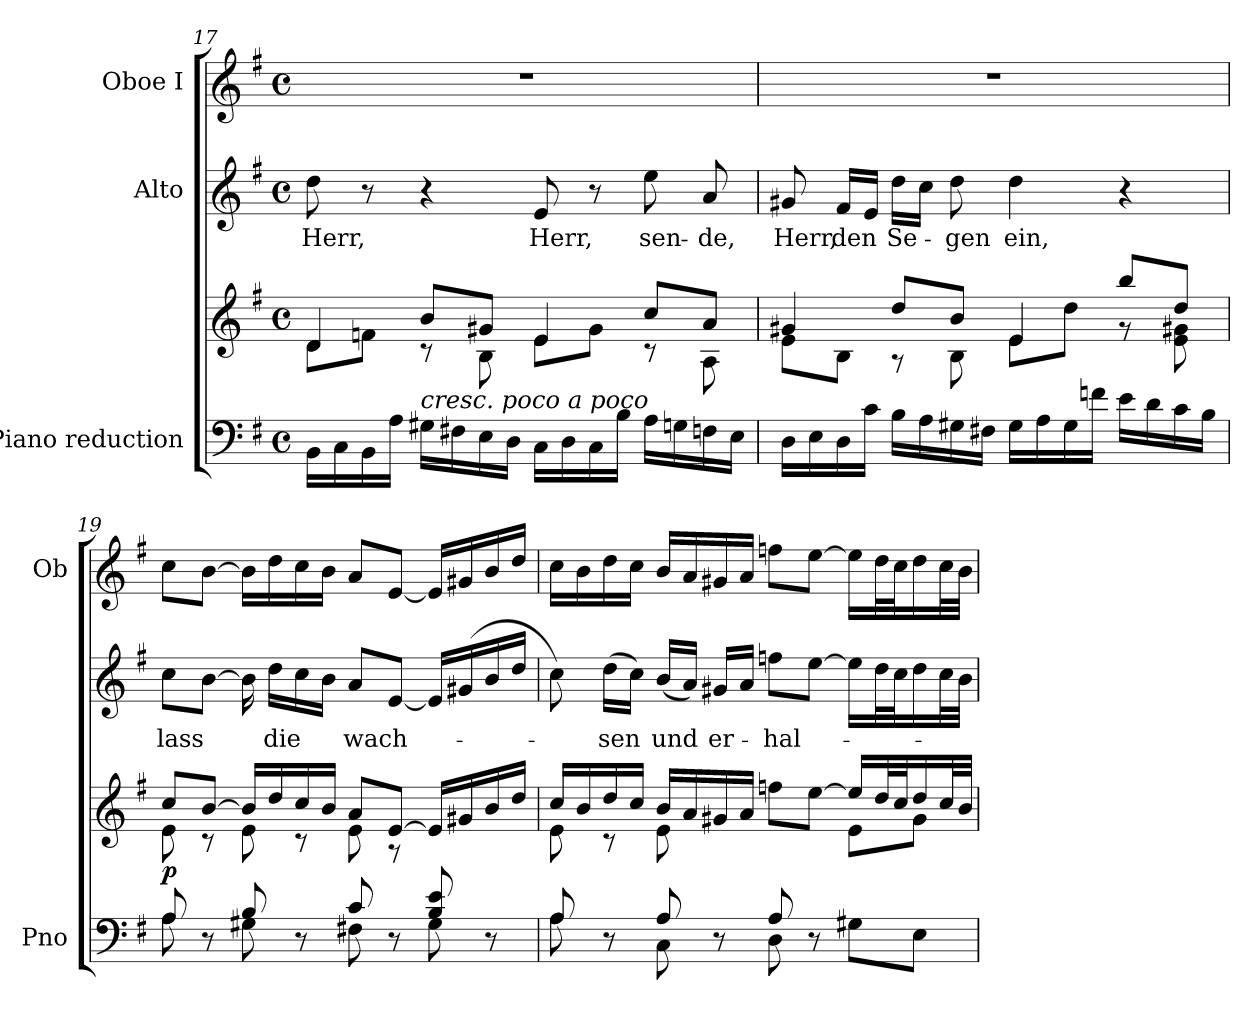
**kern	**kern	**dynam	**kern	**text	**kern
*part3	*part3	*part3	*part2	*part2	*part1
*staff4	*staff3	*staff3/4	*staff2	*staff2	*staff1
*I"Piano reduction	*	*	*I"Alto	*	*I"Oboe I
*I'Pno	*	*	*	*	*I'Ob
*clefF4	*clefG2	*	*clefG2	*	*clefG2
*k[f#]	*k[f#]	*	*k[f#]	*	*k[f#]
*M4/4	*M4/4	*	*M4/4	*	*M4/4
*met(c)	*met(c)	*	*met(c)	*	*met(c)
=17	=17	=17	=17	=17	=17
*	*^	*	*	*	*
!	!	!	!	!	!LO:LY:b	!
16BB\LL	4d/	8d\L	.	8dd\	Herr,	1r
16C\	.	.	.	.	.	.
16BB\	.	8fn\J	.	8r	.	.
16A\JJ	.	.	.	.	.	.
!	!LO:TX:b:i:t=cresc. poco a poco	!	!	!	!	!
16G#X\LL	8b/L	8r	.	4r	.	.
16F#X\	.	.	.	.	.	.
16E\	8g#X/J	8B\	.	.	.	.
16D\JJ	.	.	.	.	.	.
!	!	!	!	!	!LO:LY:b	!
16C\LL	4e/	8e\L	.	8e/	Herr,	.
16D\	.	.	.	.	.	.
16C\	.	8g#\J	.	8r	.	.
16B\JJ	.	.	.	.	.	.
!	!	!	!	!	!LO:LY:b	!
16A\LL	8cc/L	8r	.	8ee\	sen-	.
16Gn\	.	.	.	.	.	.
!	!	!	!	!	!LO:LY:b	!
16Fn\	8a/J	8A\	.	8a/	-de,	.
16E\JJ	.	.	.	.	.	.
=18	=18	=18	=18	=18	=18	=18
!	!	!	!	!	!LO:LY:b	!
16D\LL	4g#X/	8e\L	.	8g#X/	Herr,	1r
16E\	.	.	.	.	.	.
!	!	!	!	!	!LO:LY:b	!
16D\	.	8B\J	.	16f#/LL	den	.
16c\JJ	.	.	.	16e/JJ	.	.
!	!	!	!	!	!LO:LY:b	!
16B\LL	8dd/L	8r	.	16dd\LL	Se-	.
16A\	.	.	.	16cc\JJ	.	.
!	!	!	!	!	!LO:LY:b	!
16G#X\	8b/J	8B\	.	8dd\	-gen	.
16F#X\JJ	.	.	.	.	.	.
!	!	!	!	!	!LO:LY:b	!
16G#\LL	4e/	8e\L	.	4dd\	ein,	.
16A\	.	.	.	.	.	.
16G#\	.	8dd\J	.	.	.	.
16fn\JJ	.	.	.	.	.	.
16e\LL	8bb/L	8r	.	4r	.	.
16d\	.	.	.	.	.	.
16c\	8dd/J	8e\ 8g#X\	.	.	.	.
16B\JJ	.	.	.	.	.	.
!!LO:LB:g=z
=19	=19	=19	=19	=19	=19	=19
*^	*	*	*	*	*	*
!	!	!	!	!LO:DY:b	!	!LO:LY:b	!
8A/	8A\	8cc/L	8e\	p	8cc\L	lass	8cc\L
8r	8ryy	[8b/J	8r	.	[8b\J	.	[8b\J
8B/	8G#X\	16b/LL]	8e\	.	16b\]	.	16b\LL]
!	!	!	!	!	!	!LO:LY:b	!
.	.	16dd/	.	.	16dd\LL	die	16dd\
8r	8ryy	16cc/	8r	.	16cc\	.	16cc\
.	.	16b/JJ	.	.	16b\JJ	.	16b\JJ
!	!	!	!	!	!	!LO:LY:b	!
8c/	8F#X\	8a/L	8e\	.	8a/L	wach-	8a/L
8r	8ryy	[8e/J	8r	.	[8e/J	.	[8e/J
8B/ 8e/	8G#\	16e/LL]	4ryy	.	16e/LL]	.	16e/LL]
.	.	16g#X/	.	.	(16g#X/	.	16g#X/
8r	8ryy	16b/	.	.	16b/	.	16b/
.	.	16dd/JJ	.	.	16dd/JJ	.	16dd/JJ
=20	=20	=20	=20	=20	=20	=20	=20
8A/	8A\	16cc/LL	8e\	.	8cc\)	.	16cc\LL
.	.	16b/	.	.	.	.	16b\
!	!	!	!	!	!	!LO:LY:b	!
8r	8ryy	16dd/	8r	.	(16dd\LL	-sen	16dd\
.	.	16cc/JJ	.	.	16cc\JJ)	.	16cc\JJ
!	!	!	!	!	!	!LO:LY:b	!
8A/	8C\	16b/LL	8e\	.	(16b/LL	und	16b/LL
.	.	16a/	.	.	16a/JJ)	.	16a/
!	!	!	!	!	!	!LO:LY:b	!
8r	8ryy	16g#X/	8ryy	.	16g#X/LL	er-	16g#X/
.	.	16a/JJ	.	.	16a/JJ	.	16a/JJ
!	!	!	!	!	!	!LO:LY:b	!
8A/	8D\	8ffn\L	4ryy	.	8ffn\L	-hal-	8ffn\L
8r	8ryy	[>8ee\J	.	.	[8ee\J	.	[8ee\J
4ryy	8G#X\L	16ee/LL]	8e\L	.	16ee\LL]	.	16ee\LL]
.	.	32dd/L	.	.	32dd\L	.	32dd\L
.	.	32cc/J	.	.	32cc\J	.	32cc\J
.	8E\J	16dd/	8g#\J	.	16dd\	.	16dd\
.	.	32cc/L	.	.	32cc\L	.	32cc\L
.	.	32b/JJJ	.	.	32b\JJJ	.	32b\JJJ
*v	*v	*	*	*	*	*	*
*	*v	*v	*	*	*	*
=	=	=	=	=	=
*-	*-	*-	*-	*-	*-
